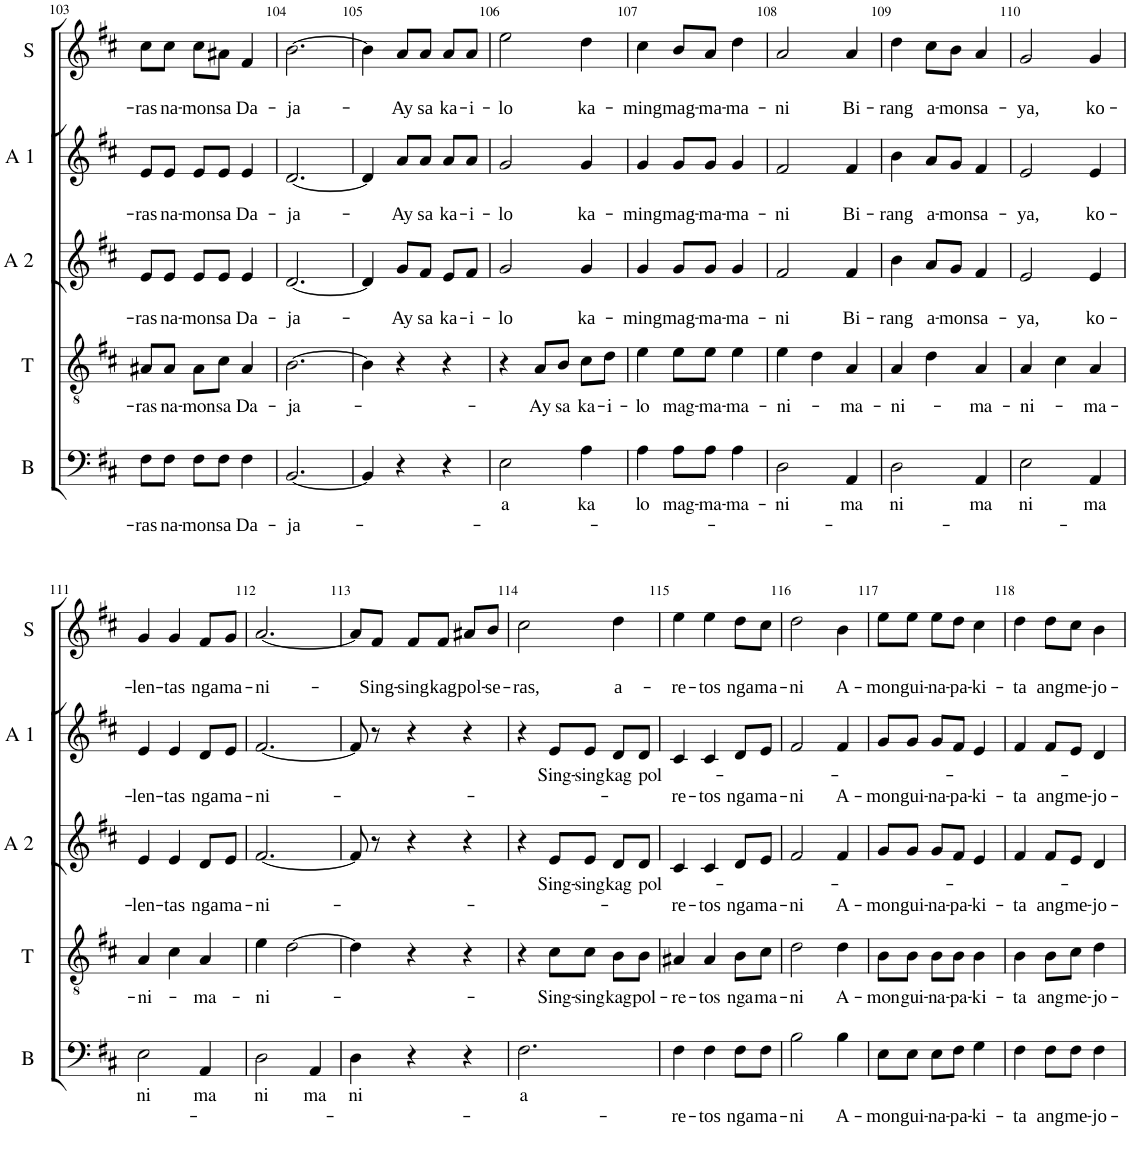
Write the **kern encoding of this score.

**kern	**text	**text	**kern	**text	**kern	**text	**text	**kern	**text	**text	**kern	**text	**text
*part5	*part5	*part5	*part4	*part4	*part3	*part3	*part3	*part2	*part2	*part2	*part1	*part1	*part1
*staff5	*staff5	*staff5	*staff4	*staff4	*staff3	*staff3	*staff3	*staff2	*staff2	*staff2	*staff1	*staff1	*staff1
*I"Basse	*	*	*I"Ténor	*	*I"Alto 2	*	*	*I"Alto 1	*	*	*I"Soprano	*	*
*I'B	*	*	*I'T	*	*I'A 2	*	*	*I'A 1	*	*	*I'S	*	*
!!LO:PB:g=z
*clefF4	*	*	*clefGv2	*	*clefG2	*	*	*clefG2	*	*	*clefG2	*	*
*	*	*	*	*	*Trd1c2	*	*	*	*	*	*	*	*
*k[f#c#]	*	*	*k[f#c#]	*	*k[f#c#]	*	*	*k[f#c#]	*	*	*k[f#c#]	*	*
*b:	*	*	*b:	*	*b:	*	*	*b:	*	*	*b:	*	*
*M3/4	*	*	*M3/4	*	*M3/4	*	*	*M3/4	*	*	*M3/4	*	*
=103	=103	=103	=103	=103	=103	=103	=103	=103	=103	=103	=103	=103	=103
!	!	!LO:LY:b	!	!LO:LY:b	!	!	!LO:LY:b	!	!	!LO:LY:b	!	!	!LO:LY:b
8F#\L	.	-ras	8A#X/L	-ras	8e/L	.	-ras	8e/L	.	-ras	8cc#\L	.	-ras
!	!	!LO:LY:b	!	!LO:LY:b	!	!	!LO:LY:b	!	!	!LO:LY:b	!	!	!LO:LY:b
8F#\J	.	na-	8A#/J	na-	8e/J	.	na-	8e/J	.	na-	8cc#\J	.	na-
!	!	!LO:LY:b	!	!LO:LY:b	!	!	!LO:LY:b	!	!	!LO:LY:b	!	!	!LO:LY:b
8F#\L	.	-mon	8A#\L	-mon	8e/L	.	-mon	8e/L	.	-mon	8cc#\L	.	-mon
!	!	!LO:LY:b	!	!LO:LY:b	!	!	!LO:LY:b	!	!	!LO:LY:b	!	!	!LO:LY:b
8F#\J	.	sa	8c#\J	sa	8e/J	.	sa	8e/J	.	sa	8a#X\J	.	sa
!	!	!LO:LY:b	!	!LO:LY:b	!	!	!LO:LY:b	!	!	!LO:LY:b	!	!	!LO:LY:b
4F#\	.	Da-	4A#/	Da-	4e/	.	Da-	4e/	.	Da-	4f#/	.	Da-
=104	=104	=104	=104	=104	=104	=104	=104	=104	=104	=104	=104	=104	=104
!	!	!LO:LY:b	!	!LO:LY:b	!	!	!LO:LY:b	!	!	!LO:LY:b	!	!	!LO:LY:b
[2.BB/	.	-ja-	[2.B\	-ja-	[2.d/	.	-ja-	[2.d/	.	-ja-	[2.b\	.	-ja-
=105	=105	=105	=105	=105	=105	=105	=105	=105	=105	=105	=105	=105	=105
4BB/]	.	.	4B\]	.	4d/]	.	.	4d/]	.	.	4b\]	.	.
!	!	!	!	!	!	!	!LO:LY:b	!	!	!LO:LY:b	!	!	!LO:LY:b
4r	.	.	4r	.	8g/L	.	-Ay	8a/L	.	-Ay	8a/L	.	-Ay
!	!	!	!	!	!	!	!LO:LY:b	!	!	!LO:LY:b	!	!	!LO:LY:b
.	.	.	.	.	8f#/J	.	sa	8a/J	.	sa	8a/J	.	sa
!	!	!	!	!	!	!	!LO:LY:b	!	!	!LO:LY:b	!	!	!LO:LY:b
4r	.	.	4r	.	8e/L	.	ka-	8a/L	.	ka-	8a/L	.	ka-
!	!	!	!	!	!	!	!LO:LY:b	!	!	!LO:LY:b	!	!	!LO:LY:b
.	.	.	.	.	8f#/J	.	-i-	8a/J	.	-i-	8a/J	.	-i-
=106	=106	=106	=106	=106	=106	=106	=106	=106	=106	=106	=106	=106	=106
!	!LO:LY:b	!	!	!	!	!	!LO:LY:b	!	!	!LO:LY:b	!	!	!LO:LY:b
2E\	a	.	4r	.	2g/	.	-lo	2g/	.	-lo	2ee\	.	-lo
!	!	!	!	!LO:LY:b	!	!	!	!	!	!	!	!	!
.	.	.	8A/L	-Ay	.	.	.	.	.	.	.	.	.
!	!	!	!	!LO:LY:b	!	!	!	!	!	!	!	!	!
.	.	.	8B/J	sa	.	.	.	.	.	.	.	.	.
!	!LO:LY:b	!	!	!LO:LY:b	!	!	!LO:LY:b	!	!	!LO:LY:b	!	!	!LO:LY:b
4A\	ka	.	8c#\L	ka-	4g/	.	ka-	4g/	.	ka-	4dd\	.	ka-
!	!	!	!	!LO:LY:b	!	!	!	!	!	!	!	!	!
.	.	.	8d\J	-i-	.	.	.	.	.	.	.	.	.
=107	=107	=107	=107	=107	=107	=107	=107	=107	=107	=107	=107	=107	=107
!	!LO:LY:b	!	!	!LO:LY:b	!	!	!LO:LY:b	!	!	!LO:LY:b	!	!	!LO:LY:b
4A\	lo	.	4e\	-lo	4g/	.	-ming	4g/	.	-ming	4cc#\	.	-ming
!	!LO:LY:b	!	!	!LO:LY:b	!	!	!LO:LY:b	!	!	!LO:LY:b	!	!	!LO:LY:b
8A\L	mag-	.	8e\L	mag-	8g/L	.	mag-	8g/L	.	mag-	8b/L	.	mag-
!	!LO:LY:b	!	!	!LO:LY:b	!	!	!LO:LY:b	!	!	!LO:LY:b	!	!	!LO:LY:b
8A\J	-ma-	.	8e\J	-ma-	8g/J	.	-ma-	8g/J	.	-ma-	8a/J	.	-ma-
!	!LO:LY:b	!	!	!LO:LY:b	!	!	!LO:LY:b	!	!	!LO:LY:b	!	!	!LO:LY:b
4A\	-ma-	.	4e\	-ma-	4g/	.	-ma-	4g/	.	-ma-	4dd\	.	-ma-
=108	=108	=108	=108	=108	=108	=108	=108	=108	=108	=108	=108	=108	=108
!	!LO:LY:b	!	!	!LO:LY:b	!	!	!LO:LY:b	!	!	!LO:LY:b	!	!	!LO:LY:b
2D\	ni	.	4e\	-ni-	2f#/	.	-ni	2f#/	.	-ni	2a/	.	-ni
.	.	.	4d\	.	.	.	.	.	.	.	.	.	.
!	!LO:LY:b	!	!	!LO:LY:b	!	!	!LO:LY:b	!	!	!LO:LY:b	!	!	!LO:LY:b
4AA/	ma	.	4A/	-ma-	4f#/	.	Bi-	4f#/	.	Bi-	4a/	.	Bi-
=109	=109	=109	=109	=109	=109	=109	=109	=109	=109	=109	=109	=109	=109
!	!LO:LY:b	!	!	!LO:LY:b	!	!	!LO:LY:b	!	!	!LO:LY:b	!	!	!LO:LY:b
2D\	ni	.	4A/	-ni-	4b\	.	-rang	4b\	.	-rang	4dd\	.	-rang
!	!	!	!	!	!	!	!LO:LY:b	!	!	!LO:LY:b	!	!	!LO:LY:b
.	.	.	4d\	.	8a/L	.	a-	8a/L	.	a-	8cc#\L	.	a-
!	!	!	!	!	!	!	!LO:LY:b	!	!	!LO:LY:b	!	!	!LO:LY:b
.	.	.	.	.	8g/J	.	-mon	8g/J	.	-mon	8b\J	.	-mon
!	!LO:LY:b	!	!	!LO:LY:b	!	!	!LO:LY:b	!	!	!LO:LY:b	!	!	!LO:LY:b
4AA/	ma	.	4A/	-ma-	4f#/	.	sa-	4f#/	.	sa-	4a/	.	sa-
=110	=110	=110	=110	=110	=110	=110	=110	=110	=110	=110	=110	=110	=110
!	!LO:LY:b	!	!	!LO:LY:b	!	!	!LO:LY:b	!	!	!LO:LY:b	!	!	!LO:LY:b
2E\	ni	.	4A/	-ni-	2e/	.	-ya,	2e/	.	-ya,	2g/	.	-ya,
.	.	.	4c#\	.	.	.	.	.	.	.	.	.	.
!	!LO:LY:b	!	!	!LO:LY:b	!	!	!LO:LY:b	!	!	!LO:LY:b	!	!	!LO:LY:b
4AA/	ma	.	4A/	-ma-	4e/	.	ko-	4e/	.	ko-	4g/	.	ko-
!!LO:LB:g=z
=111	=111	=111	=111	=111	=111	=111	=111	=111	=111	=111	=111	=111	=111
!	!LO:LY:b	!	!	!LO:LY:b	!	!	!LO:LY:b	!	!	!LO:LY:b	!	!	!LO:LY:b
2E\	ni	.	4A/	-ni-	4e/	.	-len-	4e/	.	-len-	4g/	.	-len-
!	!	!	!	!	!	!	!LO:LY:b	!	!	!LO:LY:b	!	!	!LO:LY:b
.	.	.	4c#\	.	4e/	.	-tas	4e/	.	-tas	4g/	.	-tas
!	!LO:LY:b	!	!	!LO:LY:b	!	!	!LO:LY:b	!	!	!LO:LY:b	!	!	!LO:LY:b
4AA/	ma	.	4A/	-ma-	8d/L	.	nga	8d/L	.	nga	8f#/L	.	nga
!	!	!	!	!	!	!	!LO:LY:b	!	!	!LO:LY:b	!	!	!LO:LY:b
.	.	.	.	.	8e/J	.	ma-	8e/J	.	ma-	8g/J	.	ma-
=112	=112	=112	=112	=112	=112	=112	=112	=112	=112	=112	=112	=112	=112
!	!LO:LY:b	!	!	!LO:LY:b	!	!	!LO:LY:b	!	!	!LO:LY:b	!	!	!LO:LY:b
2D\	ni	.	4e\	-ni-	[2.f#/	.	-ni-	[2.f#/	.	-ni-	[2.a/	.	-ni-
.	.	.	[2d\	.	.	.	.	.	.	.	.	.	.
!	!LO:LY:b	!	!	!	!	!	!	!	!	!	!	!	!
4AA/	ma	.	.	.	.	.	.	.	.	.	.	.	.
=113	=113	=113	=113	=113	=113	=113	=113	=113	=113	=113	=113	=113	=113
!	!LO:LY:b	!	!	!	!	!	!	!	!	!	!	!	!
4D\	ni	.	4d\]	.	8f#/]	.	.	8f#/]	.	.	8a/L]	.	.
!	!	!	!	!	!	!	!	!	!	!	!	!	!LO:LY:b
.	.	.	.	.	8r	.	.	8r	.	.	8f#/J	.	-Sing-
!	!	!	!	!	!	!	!	!	!	!	!	!	!LO:LY:b
4r	.	.	4r	.	4r	.	.	4r	.	.	8f#/L	.	-sing
!	!	!	!	!	!	!	!	!	!	!	!	!	!LO:LY:b
.	.	.	.	.	.	.	.	.	.	.	8f#/J	.	kag
!	!	!	!	!	!	!	!	!	!	!	!	!	!LO:LY:b
4r	.	.	4r	.	4r	.	.	4r	.	.	8a#X/L	.	pol-
!	!	!	!	!	!	!	!	!	!	!	!	!	!LO:LY:b
.	.	.	.	.	.	.	.	.	.	.	8b/J	.	-se-
=114	=114	=114	=114	=114	=114	=114	=114	=114	=114	=114	=114	=114	=114
!	!LO:LY:b	!	!	!	!	!	!	!	!	!	!	!	!LO:LY:b
2.F#\	a	.	4r	.	4r	.	.	4r	.	.	2cc#\	.	-ras,
!	!	!	!	!LO:LY:b	!	!LO:LY:b	!	!	!LO:LY:b	!	!	!	!
.	.	.	8c#\L	-Sing-	8e/L	-Sing-	.	8e/L	-Sing-	.	.	.	.
!	!	!	!	!LO:LY:b	!	!LO:LY:b	!	!	!LO:LY:b	!	!	!	!
.	.	.	8c#\J	-sing	8e/J	-sing	.	8e/J	-sing	.	.	.	.
!	!	!	!	!LO:LY:b	!	!LO:LY:b	!	!	!LO:LY:b	!	!	!	!LO:LY:b
.	.	.	8B\L	kag	8d/L	kag	.	8d/L	kag	.	4dd\	.	a-
!	!	!	!	!LO:LY:b	!	!LO:LY:b	!	!	!LO:LY:b	!	!	!	!
.	.	.	8B\J	pol-	8d/J	pol-	.	8d/J	pol-	.	.	.	.
=115	=115	=115	=115	=115	=115	=115	=115	=115	=115	=115	=115	=115	=115
!	!	!LO:LY:b	!	!LO:LY:b	!	!	!LO:LY:b	!	!	!LO:LY:b	!	!	!LO:LY:b
4F#\	.	-re-	4A#X/	-re-	4c#/	.	-re-	4c#/	.	-re-	4ee\	.	-re-
!	!	!LO:LY:b	!	!LO:LY:b	!	!	!LO:LY:b	!	!	!LO:LY:b	!	!	!LO:LY:b
4F#\	.	-tos	4A#/	-tos	4c#/	.	-tos	4c#/	.	-tos	4ee\	.	-tos
!	!	!LO:LY:b	!	!LO:LY:b	!	!	!LO:LY:b	!	!	!LO:LY:b	!	!	!LO:LY:b
8F#\L	.	nga	8B\L	nga	8d/L	.	nga	8d/L	.	nga	8dd\L	.	nga
!	!	!LO:LY:b	!	!LO:LY:b	!	!	!LO:LY:b	!	!	!LO:LY:b	!	!	!LO:LY:b
8F#\J	.	ma-	8c#\J	ma-	8e/J	.	ma-	8e/J	.	ma-	8cc#\J	.	ma-
=116	=116	=116	=116	=116	=116	=116	=116	=116	=116	=116	=116	=116	=116
!	!	!LO:LY:b	!	!LO:LY:b	!	!	!LO:LY:b	!	!	!LO:LY:b	!	!	!LO:LY:b
2B\	.	-ni	2d\	-ni	2f#/	.	-ni	2f#/	.	-ni	2dd\	.	-ni
!	!	!LO:LY:b	!	!LO:LY:b	!	!	!LO:LY:b	!	!	!LO:LY:b	!	!	!LO:LY:b
4B\	.	A-	4d\	A-	4f#/	.	A-	4f#/	.	A-	4b\	.	A-
=117	=117	=117	=117	=117	=117	=117	=117	=117	=117	=117	=117	=117	=117
!	!	!LO:LY:b	!	!LO:LY:b	!	!	!LO:LY:b	!	!	!LO:LY:b	!	!	!LO:LY:b
8E\L	.	-mon	8B\L	-mon	8g/L	.	-mon	8g/L	.	-mon	8ee\L	.	-mon
!	!	!LO:LY:b	!	!LO:LY:b	!	!	!LO:LY:b	!	!	!LO:LY:b	!	!	!LO:LY:b
8E\J	.	gui-	8B\J	gui-	8g/J	.	gui-	8g/J	.	gui-	8ee\J	.	gui-
!	!	!LO:LY:b	!	!LO:LY:b	!	!	!LO:LY:b	!	!	!LO:LY:b	!	!	!LO:LY:b
8E\L	.	-na-	8B\L	-na-	8g/L	.	-na-	8g/L	.	-na-	8ee\L	.	-na-
!	!	!LO:LY:b	!	!LO:LY:b	!	!	!LO:LY:b	!	!	!LO:LY:b	!	!	!LO:LY:b
8F#\J	.	-pa-	8B\J	-pa-	8f#/J	.	-pa-	8f#/J	.	-pa-	8dd\J	.	-pa-
!	!	!LO:LY:b	!	!LO:LY:b	!	!	!LO:LY:b	!	!	!LO:LY:b	!	!	!LO:LY:b
4G\	.	-ki-	4B\	-ki-	4e/	.	-ki-	4e/	.	-ki-	4cc#\	.	-ki-
=118	=118	=118	=118	=118	=118	=118	=118	=118	=118	=118	=118	=118	=118
!	!	!LO:LY:b	!	!LO:LY:b	!	!	!LO:LY:b	!	!	!LO:LY:b	!	!	!LO:LY:b
4F#\	.	-ta	4B\	-ta	4f#/	.	-ta	4f#/	.	-ta	4dd\	.	-ta
!	!	!LO:LY:b	!	!LO:LY:b	!	!	!LO:LY:b	!	!	!LO:LY:b	!	!	!LO:LY:b
8F#\L	.	ang	8B\L	ang	8f#/L	.	ang	8f#/L	.	ang	8dd\L	.	ang
!	!	!LO:LY:b	!	!LO:LY:b	!	!	!LO:LY:b	!	!	!LO:LY:b	!	!	!LO:LY:b
8F#\J	.	me-	8c#\J	me-	8e/J	.	me-	8e/J	.	me-	8cc#\J	.	me-
!	!	!LO:LY:b	!	!LO:LY:b	!	!	!LO:LY:b	!	!	!LO:LY:b	!	!	!LO:LY:b
4F#\	.	-jo-	4d\	-jo-	4d/	.	-jo-	4d/	.	-jo-	4b\	.	-jo-
=	=	=	=	=	=	=	=	=	=	=	=	=	=
*-	*-	*-	*-	*-	*-	*-	*-	*-	*-	*-	*-	*-	*-
